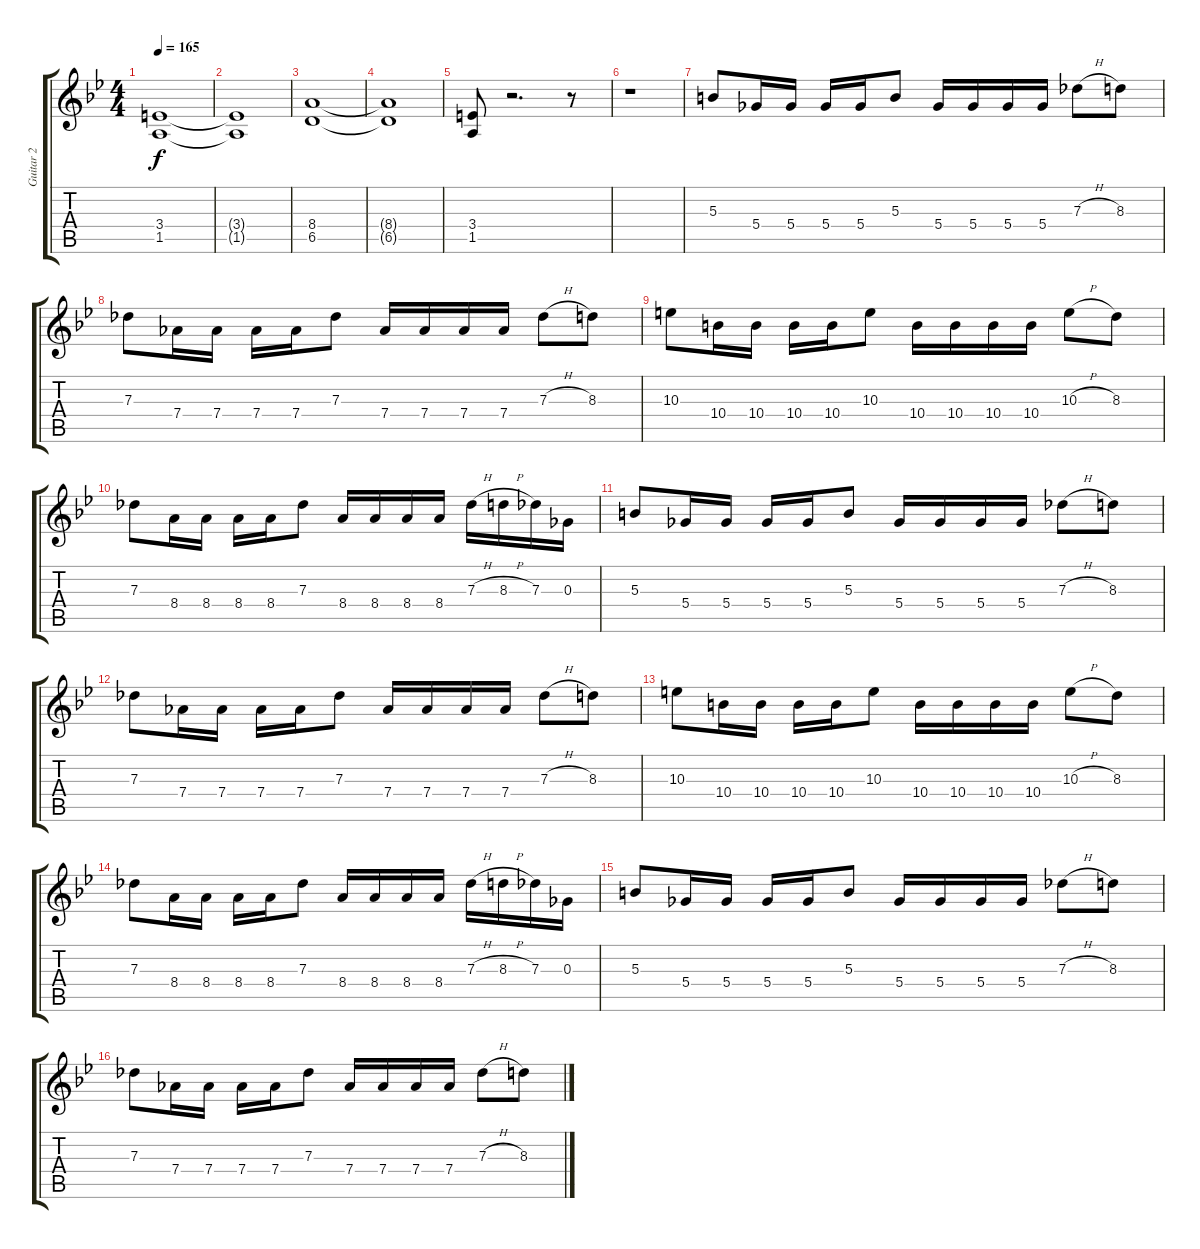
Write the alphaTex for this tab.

\track ("Guitar 2" "Guitar 2") {instrument overdrivenguitar}
\staff {score tabs}
\tuning (Eb4 Bb3 Gb3 Db3 Ab2 Eb2) {hide}
\ts (4 4)
\tempo 165
\clef g2
\ks bb
(3.4 1.5).1{dy f} |
(3.4{t} 1.5{t}).1 |
(8.4 6.5).1 |
(8.4{t} 6.5{t}).1 |
(3.4 1.5).8 r.2{d} r.8 |
r.1 |
5.3.8 5.4.16 5.4.16 5.4.16 5.4.16 5.3.8 5.4.16 5.4.16 5.4.16 5.4.16 7.3{h}.8 8.3.8 |
7.3.8 7.4.16 7.4.16 7.4.16 7.4.16 7.3.8 7.4.16 7.4.16 7.4.16 7.4.16 7.3{h}.8 8.3.8 |
10.3.8 10.4.16 10.4.16 10.4.16 10.4.16 10.3.8 10.4.16 10.4.16 10.4.16 10.4.16 10.3{h}.8 8.3.8 |
7.3.8 8.4.16 8.4.16 8.4.16 8.4.16 7.3.8 8.4.16 8.4.16 8.4.16 8.4.16 7.3{h}.16 8.3{h}.16 7.3.16 0.3.16 |
5.3.8 5.4.16 5.4.16 5.4.16 5.4.16 5.3.8 5.4.16 5.4.16 5.4.16 5.4.16 7.3{h}.8 8.3.8 |
7.3.8 7.4.16 7.4.16 7.4.16 7.4.16 7.3.8 7.4.16 7.4.16 7.4.16 7.4.16 7.3{h}.8 8.3.8 |
10.3.8 10.4.16 10.4.16 10.4.16 10.4.16 10.3.8 10.4.16 10.4.16 10.4.16 10.4.16 10.3{h}.8 8.3.8 |
7.3.8 8.4.16 8.4.16 8.4.16 8.4.16 7.3.8 8.4.16 8.4.16 8.4.16 8.4.16 7.3{h}.16 8.3{h}.16 7.3.16 0.3.16 |
5.3.8 5.4.16 5.4.16 5.4.16 5.4.16 5.3.8 5.4.16 5.4.16 5.4.16 5.4.16 7.3{h}.8 8.3.8 |
7.3.8 7.4.16 7.4.16 7.4.16 7.4.16 7.3.8 7.4.16 7.4.16 7.4.16 7.4.16 7.3{h}.8 8.3.8
